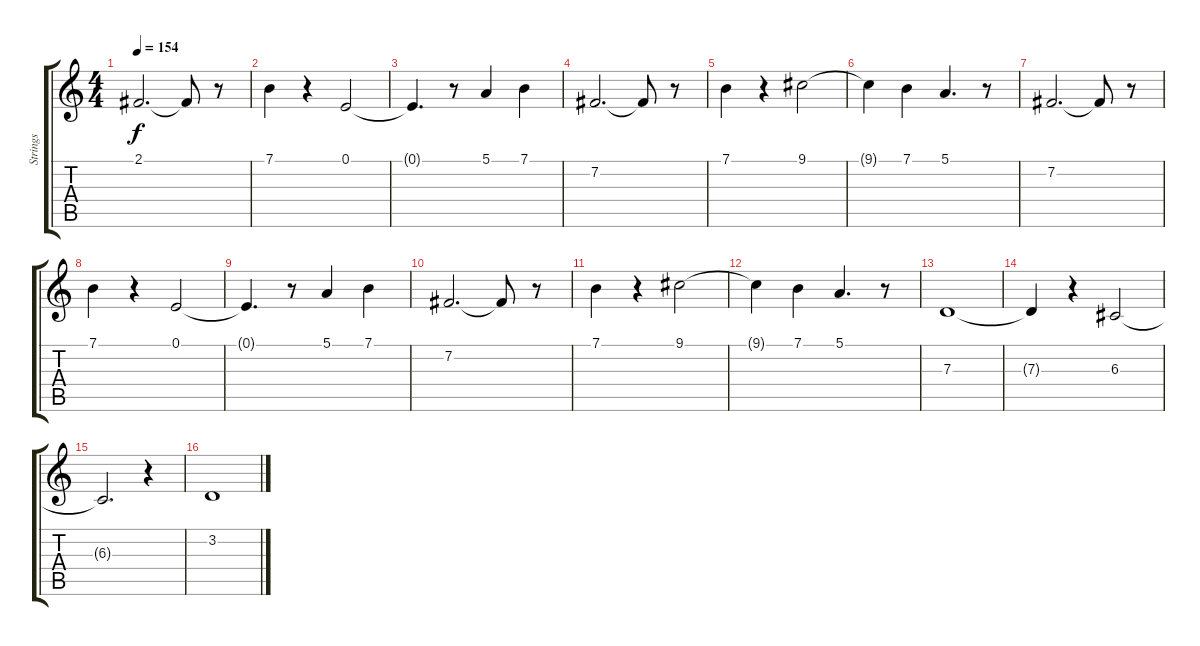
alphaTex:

\track ("Strings" "Strings") {instrument tremolostrings}
\staff {score tabs}
\tuning (E4 B3 G3 D3 A2 E2) {hide}
\ts (4 4)
\tempo 154
\clef g2
\ks c
2.1.2{d dy f} 2.1{t}.8 r.8 |
7.1.4 r.4 0.1.2 |
0.1{t}.4{d} r.8 5.1.4 7.1.4 |
7.2.2{d} 7.2{t}.8 r.8 |
7.1.4 r.4 9.1.2 |
9.1{t}.4 7.1.4 5.1.4{d} r.8 |
7.2.2{d} 7.2{t}.8 r.8 |
7.1.4 r.4 0.1.2 |
0.1{t}.4{d} r.8 5.1.4 7.1.4 |
7.2.2{d} 7.2{t}.8 r.8 |
7.1.4 r.4 9.1.2 |
9.1{t}.4 7.1.4 5.1.4{d} r.8 |
7.3.1 |
7.3{t}.4 r.4 6.3.2 |
6.3{t}.2{d} r.4 |
3.2.1
